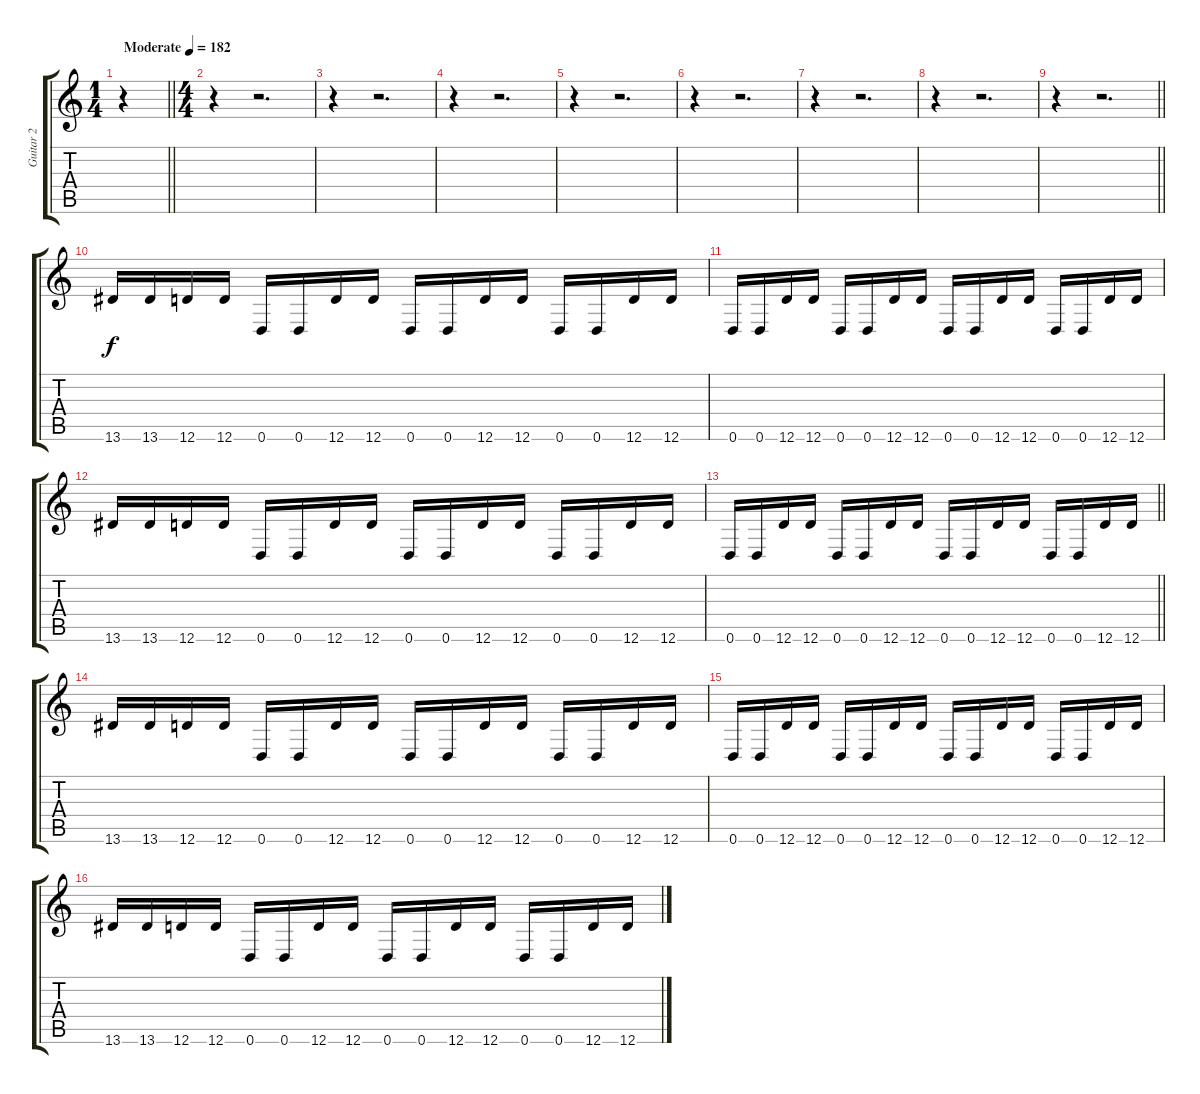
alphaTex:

\track ("Guitar 2" "Guitar 2") {instrument distortionguitar}
\staff {score tabs}
\tuning (E4 B3 G3 D3 A2 D2) {hide}
\voice
\ts (1 4)
\tempo (182 "Moderate")
\clef g2
\barLineRight lightlight
\ks c
r.4{dy f instrument distortionguitar} |
\ts (4 4)
r.4 r.2{d} |
r.4 r.2{d} |
r.4 r.2{d} |
r.4 r.2{d} |
r.4 r.2{d} |
r.4 r.2{d} |
r.4 r.2{d} |
\barLineRight lightlight
r.4 r.2{d} |
\section ("" "")
13.6.16 13.6.16 12.6.16 12.6.16 0.6.16 0.6.16 12.6.16 12.6.16 0.6.16 0.6.16 12.6.16 12.6.16 0.6.16 0.6.16 12.6.16 12.6.16 |
0.6.16 0.6.16 12.6.16 12.6.16 0.6.16 0.6.16 12.6.16 12.6.16 0.6.16 0.6.16 12.6.16 12.6.16 0.6.16 0.6.16 12.6.16 12.6.16 |
13.6.16 13.6.16 12.6.16 12.6.16 0.6.16 0.6.16 12.6.16 12.6.16 0.6.16 0.6.16 12.6.16 12.6.16 0.6.16 0.6.16 12.6.16 12.6.16 |
\barLineRight lightlight
0.6.16 0.6.16 12.6.16 12.6.16 0.6.16 0.6.16 12.6.16 12.6.16 0.6.16 0.6.16 12.6.16 12.6.16 0.6.16 0.6.16 12.6.16 12.6.16 |
13.6.16 13.6.16 12.6.16 12.6.16 0.6.16 0.6.16 12.6.16 12.6.16 0.6.16 0.6.16 12.6.16 12.6.16 0.6.16 0.6.16 12.6.16 12.6.16 |
0.6.16 0.6.16 12.6.16 12.6.16 0.6.16 0.6.16 12.6.16 12.6.16 0.6.16 0.6.16 12.6.16 12.6.16 0.6.16 0.6.16 12.6.16 12.6.16 |
13.6.16 13.6.16 12.6.16 12.6.16 0.6.16 0.6.16 12.6.16 12.6.16 0.6.16 0.6.16 12.6.16 12.6.16 0.6.16 0.6.16 12.6.16 12.6.16
\voice
\clef g2
\ottava regular
\simile none
\barLineRight lightlight
\ks c
r.4{dy f} |
|
|
|
|
|
|
|
\barLineRight lightlight
|
|
|
|
\barLineRight lightlight
|
|
|
